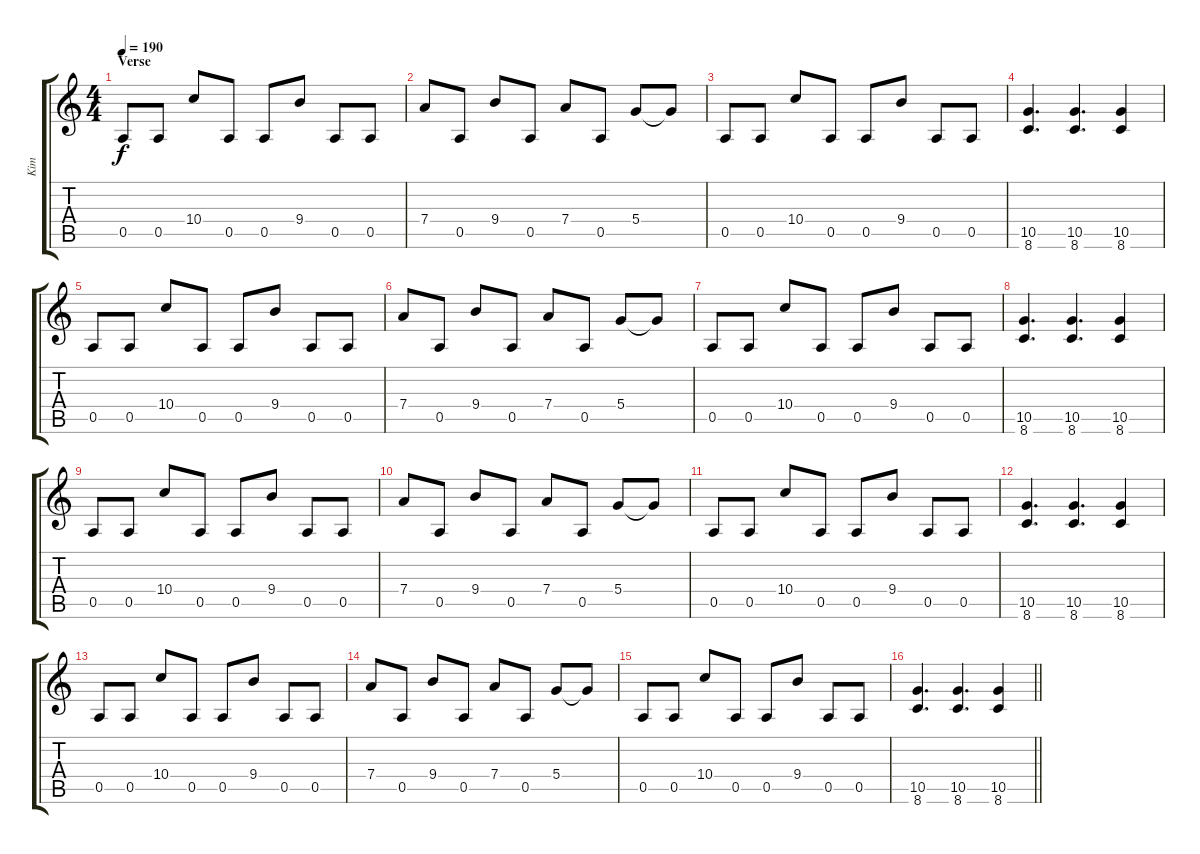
\track ("Kim" "Kim") {instrument distortionguitar}
\staff {score tabs}
\tuning (E4 B3 G3 D3 A2 E2) {hide}
\ts (4 4)
\section ("" "Verse")
\tempo 190
\clef g2
\ks c
0.5.8{dy f} 0.5.8 10.4.8 0.5.8 0.5.8 9.4.8 0.5.8 0.5.8 |
7.4.8 0.5.8 9.4.8 0.5.8 7.4.8 0.5.8 5.4.8 5.4{t}.8 |
0.5.8 0.5.8 10.4.8 0.5.8 0.5.8 9.4.8 0.5.8 0.5.8 |
(10.5 8.6).4{d} (10.5 8.6).4{d} (10.5 8.6).4 |
0.5.8 0.5.8 10.4.8 0.5.8 0.5.8 9.4.8 0.5.8 0.5.8 |
7.4.8 0.5.8 9.4.8 0.5.8 7.4.8 0.5.8 5.4.8 5.4{t}.8 |
0.5.8 0.5.8 10.4.8 0.5.8 0.5.8 9.4.8 0.5.8 0.5.8 |
(10.5 8.6).4{d} (10.5 8.6).4{d} (10.5 8.6).4 |
0.5.8 0.5.8 10.4.8 0.5.8 0.5.8 9.4.8 0.5.8 0.5.8 |
7.4.8 0.5.8 9.4.8 0.5.8 7.4.8 0.5.8 5.4.8 5.4{t}.8 |
0.5.8 0.5.8 10.4.8 0.5.8 0.5.8 9.4.8 0.5.8 0.5.8 |
(10.5 8.6).4{d} (10.5 8.6).4{d} (10.5 8.6).4 |
0.5.8 0.5.8 10.4.8 0.5.8 0.5.8 9.4.8 0.5.8 0.5.8 |
7.4.8 0.5.8 9.4.8 0.5.8 7.4.8 0.5.8 5.4.8 5.4{t}.8 |
0.5.8 0.5.8 10.4.8 0.5.8 0.5.8 9.4.8 0.5.8 0.5.8 |
\barLineRight lightlight
(10.5 8.6).4{d} (10.5 8.6).4{d} (10.5 8.6).4
